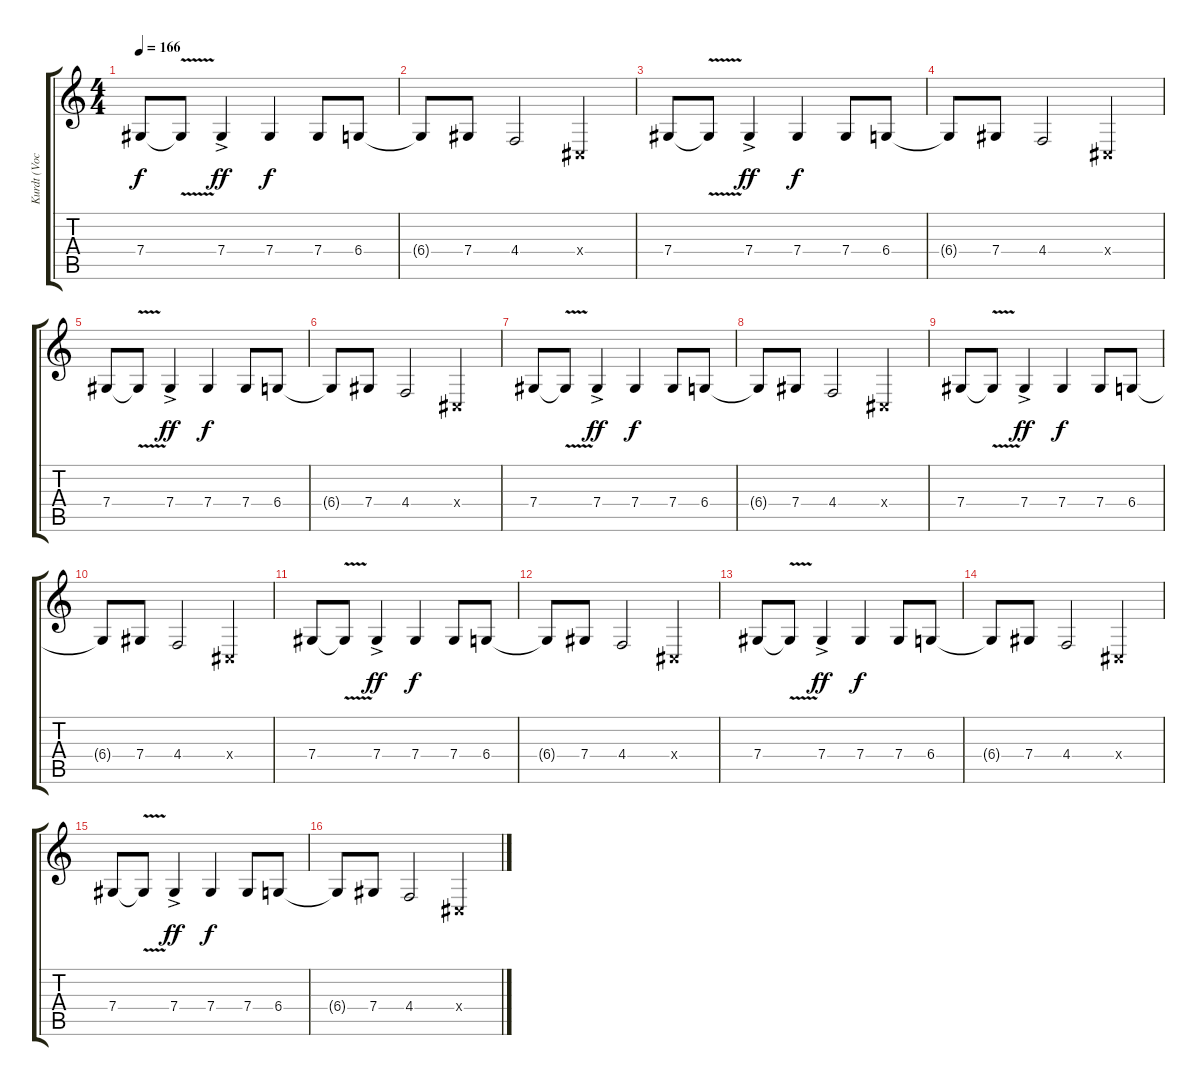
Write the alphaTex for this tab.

\track ("Kurdt (Vocal)" "Kurdt (Voc") {instrument tremolostrings}
\staff {score tabs}
\tuning (Eb4 Bb3 Gb3 Db3 Ab2 Eb2) {hide}
\ts (4 4)
\tempo 166
\clef g2
\ks c
7.4.8{dy f} 7.4{v t}.8 7.4{ac}.4{dy ff} 7.4.4{dy f} 7.4.8 6.4.8 |
6.4{t}.8 7.4.8 4.4.2 0.4{x}.4 |
7.4.8 7.4{v t}.8 7.4{ac}.4{dy ff} 7.4.4{dy f} 7.4.8 6.4.8 |
6.4{t}.8 7.4.8 4.4.2 0.4{x}.4 |
7.4.8 7.4{v t}.8 7.4{ac}.4{dy ff} 7.4.4{dy f} 7.4.8 6.4.8 |
6.4{t}.8 7.4.8 4.4.2 0.4{x}.4 |
7.4.8 7.4{v t}.8 7.4{ac}.4{dy ff} 7.4.4{dy f} 7.4.8 6.4.8 |
6.4{t}.8 7.4.8 4.4.2 0.4{x}.4 |
7.4.8 7.4{v t}.8 7.4{ac}.4{dy ff} 7.4.4{dy f} 7.4.8 6.4.8 |
6.4{t}.8 7.4.8 4.4.2 0.4{x}.4 |
7.4.8 7.4{v t}.8 7.4{ac}.4{dy ff} 7.4.4{dy f} 7.4.8 6.4.8 |
6.4{t}.8 7.4.8 4.4.2 0.4{x}.4 |
7.4.8 7.4{v t}.8 7.4{ac}.4{dy ff} 7.4.4{dy f} 7.4.8 6.4.8 |
6.4{t}.8 7.4.8 4.4.2 0.4{x}.4 |
7.4.8 7.4{v t}.8 7.4{ac}.4{dy ff} 7.4.4{dy f} 7.4.8 6.4.8 |
6.4{t}.8 7.4.8 4.4.2 0.4{x}.4
